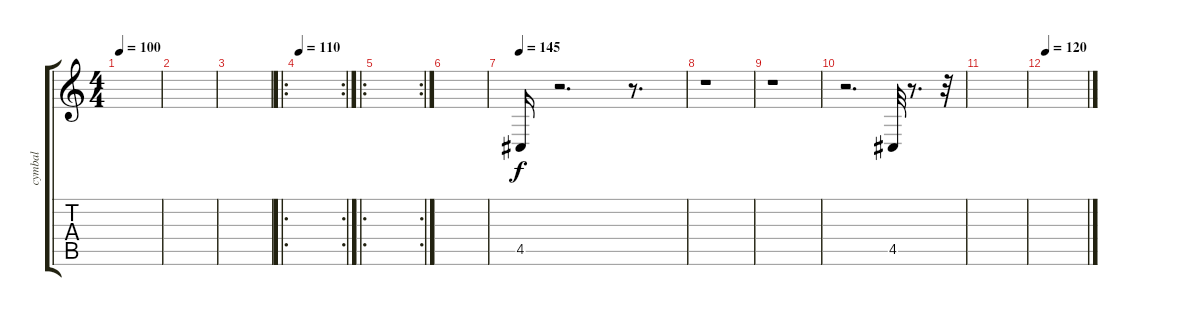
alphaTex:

\track ("cymbal" "cymbal") {instrument reversecymbal}
\staff {score tabs}
\tuning (E4 B3 G3 D3 A2 E2) {hide}
\ts (4 4)
\tempo 100
\clef g2
\ks c
|
|
|
\ro
\rc 2
\tempo 110
|
\ro
\rc 2
|
|
\tempo 145
4.5.16 r.2{d} r.8{d} |
r.1 |
r.1 |
r.2{d} 4.5.32 r.8{d} r.32 |
|
\tempo 120
